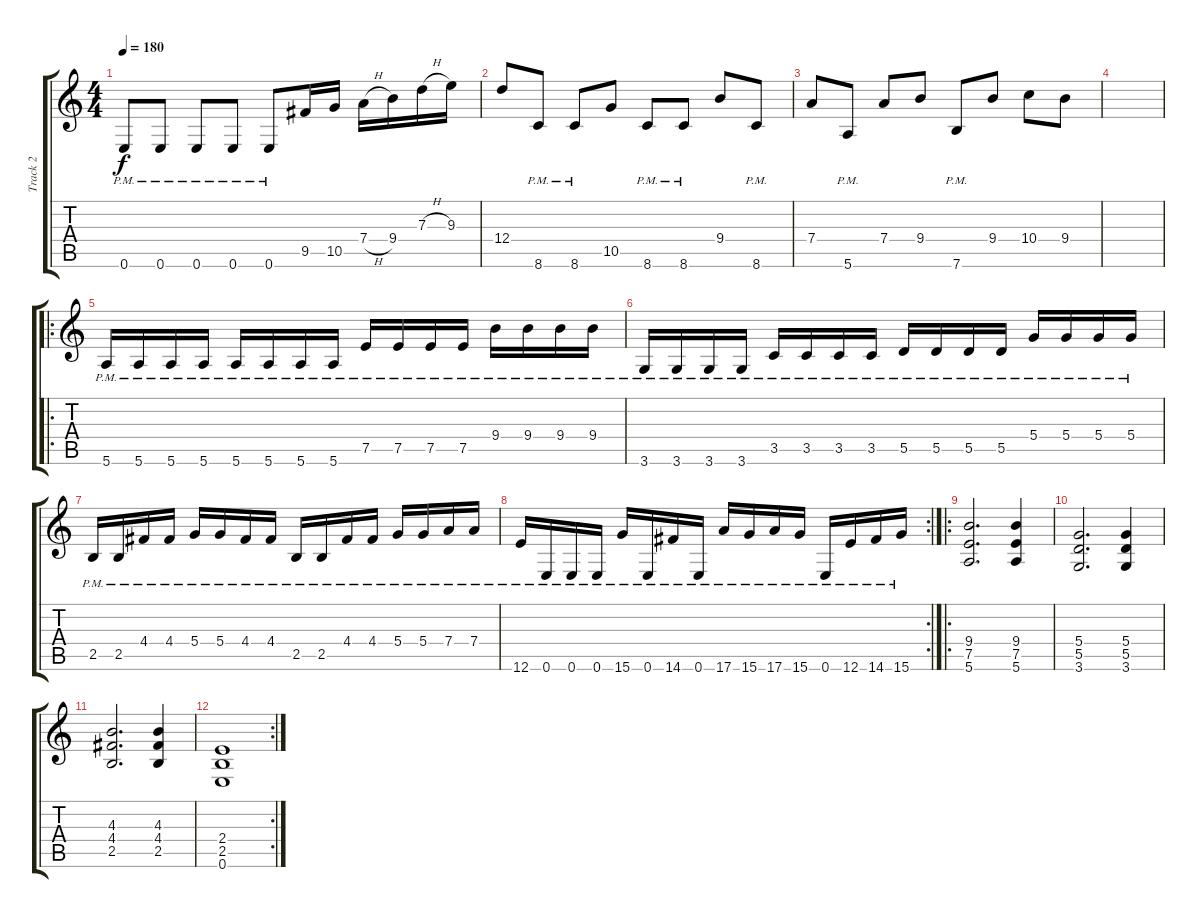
\track ("Track 2" "Track 2") {instrument distortionguitar}
\staff {score tabs}
\tuning (E4 B3 G3 D3 A2 E2) {hide}
\ts (4 4)
\tempo 180
\clef g2
\ks c
0.6{pm}.8{dy f} 0.6{pm}.8 0.6{pm}.8 0.6{pm}.8 0.6{pm}.8 9.5.16 10.5.16 7.4{h}.16 9.4.16 7.3{h}.16 9.3.16 |
12.4.8 8.6{pm}.8 8.6{pm}.8 10.5.8 8.6{pm}.8 8.6{pm}.8 9.4.8 8.6{pm}.8 |
7.4.8 5.6{pm}.8 7.4.8 9.4.8 7.6{pm}.8 9.4.8 10.4.8 9.4.8 |
|
\ro
5.6{pm}.16 5.6{pm}.16 5.6{pm}.16 5.6{pm}.16 5.6{pm}.16 5.6{pm}.16 5.6{pm}.16 5.6{pm}.16 7.5{pm}.16 7.5{pm}.16 7.5{pm}.16 7.5{pm}.16 9.4{pm}.16 9.4{pm}.16 9.4{pm}.16 9.4{pm}.16 |
3.6{pm}.16 3.6{pm}.16 3.6{pm}.16 3.6{pm}.16 3.5{pm}.16 3.5{pm}.16 3.5{pm}.16 3.5{pm}.16 5.5{pm}.16 5.5{pm}.16 5.5{pm}.16 5.5{pm}.16 5.4{pm}.16 5.4{pm}.16 5.4{pm}.16 5.4{pm}.16 |
2.5{pm}.16 2.5{pm}.16 4.4{pm}.16 4.4{pm}.16 5.4{pm}.16 5.4{pm}.16 4.4{pm}.16 4.4{pm}.16 2.5{pm}.16 2.5{pm}.16 4.4{pm}.16 4.4{pm}.16 5.4{pm}.16 5.4{pm}.16 7.4{pm}.16 7.4{pm}.16 |
\rc 2
12.6{pm}.16 0.6{pm}.16 0.6{pm}.16 0.6{pm}.16 15.6{pm}.16 0.6{pm}.16 14.6{pm}.16 0.6{pm}.16 17.6{pm}.16 15.6{pm}.16 17.6{pm}.16 15.6{pm}.16 0.6{pm}.16 12.6{pm}.16 14.6{pm}.16 15.6{pm}.16 |
\ro
(9.4 7.5 5.6).2{d} (9.4 7.5 5.6).4 |
(5.4 5.5 3.6).2{d} (5.4 5.5 3.6).4 |
(4.3 4.4 2.5).2{d} (4.3 4.4 2.5).4 |
\rc 2
(2.4 2.5 0.6).1
